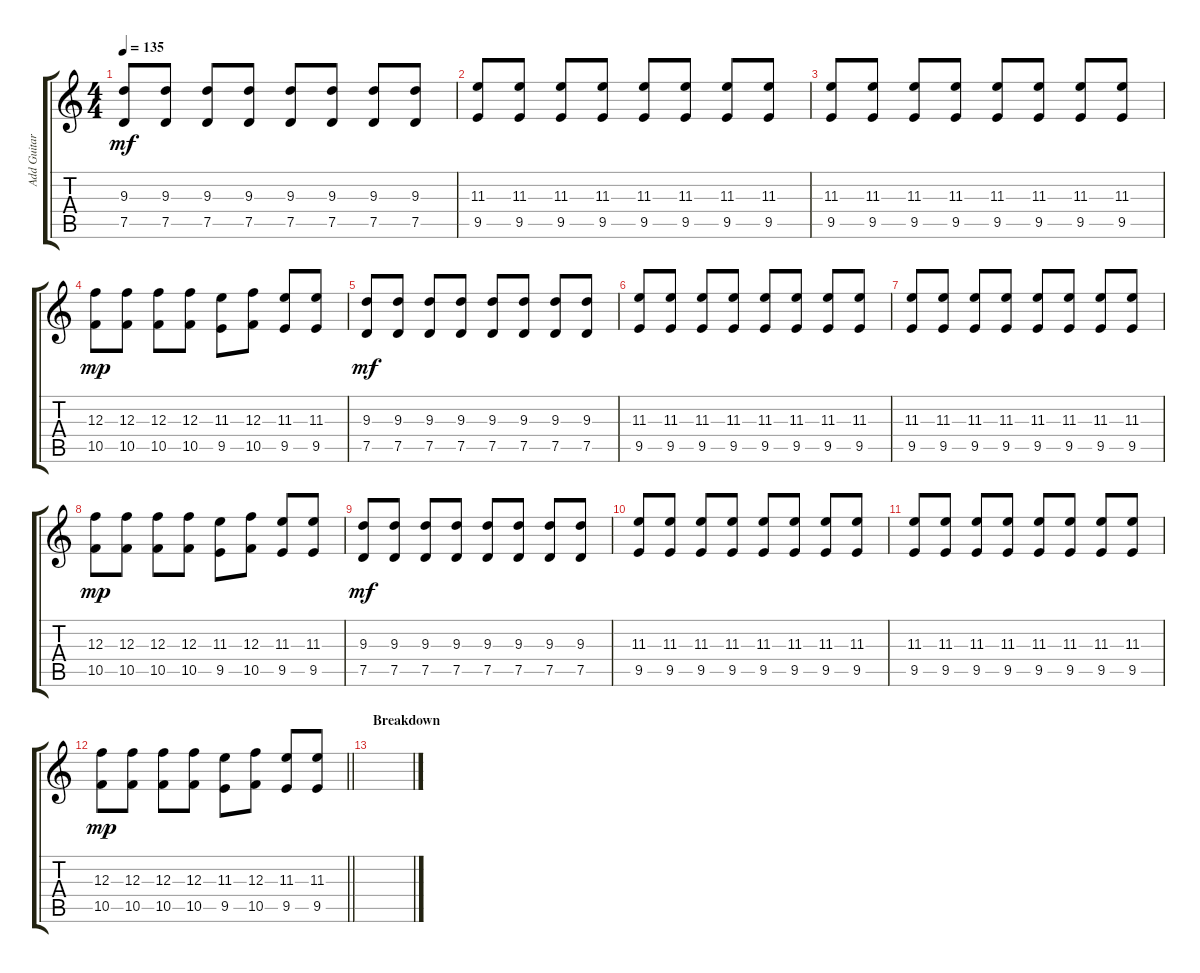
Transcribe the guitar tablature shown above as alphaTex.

\track ("Add Guitar" "Add Guitar") {instrument distortionguitar}
\staff {score tabs}
\tuning (D4 A3 F3 C3 G2 C2) {hide}
\ts (4 4)
\tempo 135
\clef g2
\ks c
(9.3 7.5).8{dy mf} (9.3 7.5).8 (9.3 7.5).8 (9.3 7.5).8 (9.3 7.5).8 (9.3 7.5).8 (9.3 7.5).8 (9.3 7.5).8 |
(11.3 9.5).8 (11.3 9.5).8 (11.3 9.5).8 (11.3 9.5).8 (11.3 9.5).8 (11.3 9.5).8 (11.3 9.5).8 (11.3 9.5).8 |
(11.3 9.5).8 (11.3 9.5).8 (11.3 9.5).8 (11.3 9.5).8 (11.3 9.5).8 (11.3 9.5).8 (11.3 9.5).8 (11.3 9.5).8 |
(12.3 10.5).8{dy mp} (12.3 10.5).8 (12.3 10.5).8 (12.3 10.5).8 (11.3 9.5).8 (12.3 10.5).8 (11.3 9.5).8 (11.3 9.5).8 |
(9.3 7.5).8{dy mf} (9.3 7.5).8 (9.3 7.5).8 (9.3 7.5).8 (9.3 7.5).8 (9.3 7.5).8 (9.3 7.5).8 (9.3 7.5).8 |
(11.3 9.5).8 (11.3 9.5).8 (11.3 9.5).8 (11.3 9.5).8 (11.3 9.5).8 (11.3 9.5).8 (11.3 9.5).8 (11.3 9.5).8 |
(11.3 9.5).8 (11.3 9.5).8 (11.3 9.5).8 (11.3 9.5).8 (11.3 9.5).8 (11.3 9.5).8 (11.3 9.5).8 (11.3 9.5).8 |
(12.3 10.5).8{dy mp} (12.3 10.5).8 (12.3 10.5).8 (12.3 10.5).8 (11.3 9.5).8 (12.3 10.5).8 (11.3 9.5).8 (11.3 9.5).8 |
(9.3 7.5).8{dy mf} (9.3 7.5).8 (9.3 7.5).8 (9.3 7.5).8 (9.3 7.5).8 (9.3 7.5).8 (9.3 7.5).8 (9.3 7.5).8 |
(11.3 9.5).8 (11.3 9.5).8 (11.3 9.5).8 (11.3 9.5).8 (11.3 9.5).8 (11.3 9.5).8 (11.3 9.5).8 (11.3 9.5).8 |
(11.3 9.5).8 (11.3 9.5).8 (11.3 9.5).8 (11.3 9.5).8 (11.3 9.5).8 (11.3 9.5).8 (11.3 9.5).8 (11.3 9.5).8 |
\barLineRight lightlight
(12.3 10.5).8{dy mp} (12.3 10.5).8 (12.3 10.5).8 (12.3 10.5).8 (11.3 9.5).8 (12.3 10.5).8 (11.3 9.5).8 (11.3 9.5).8 |
\section ("" "Breakdown")
